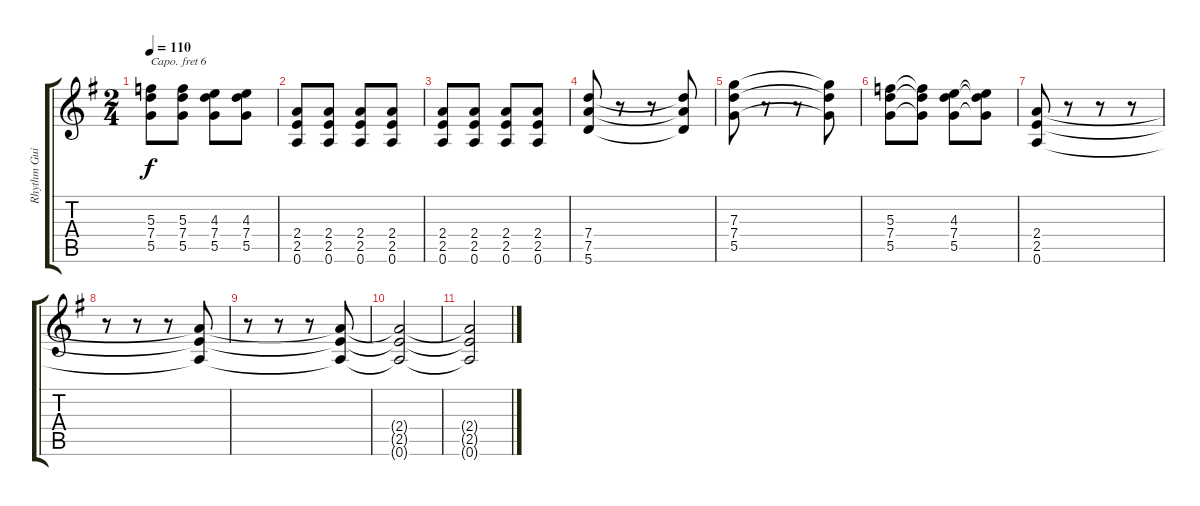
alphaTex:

\track ("Rhythm Guitar" "Rhythm Gui") {instrument electricguitarmuted}
\staff {score tabs}
\capo 6
\tuning (Eb4 Bb3 Gb3 Db3 Ab2 Eb2) {hide}
\ts (2 4)
\tempo 110
\clef g2
\ks g
(5.3 7.4 5.5).8{dy f} (5.3 7.4 5.5).8 (4.3 7.4 5.5).8 (4.3 7.4 5.5).8 |
(2.4 2.5 0.6).8 (2.4 2.5 0.6).8 (2.4 2.5 0.6).8 (2.4 2.5 0.6).8 |
(2.4 2.5 0.6).8 (2.4 2.5 0.6).8 (2.4 2.5 0.6).8 (2.4 2.5 0.6).8 |
(7.4 7.5 5.6).8 r.8 r.8 (7.4{t} 7.5{t} 5.6{t}).8 |
(7.3 7.4 5.5).8 r.8 r.8 (7.3{t} 7.4{t} 5.5{t}).8 |
(5.3 7.4 5.5).8 (5.3{t} 7.4{t} 5.5{t}).8 (4.3 7.4 5.5).8 (4.3{t} 7.4{t} 5.5{t}).8 |
(2.4 2.5 0.6).8 r.8 r.8 r.8 |
r.8 r.8 r.8 (2.4{t} 2.5{t} 0.6{t}).8 |
r.8 r.8 r.8 (2.4{t} 2.5{t} 0.6{t}).8 |
(2.4{t} 2.5{t} 0.6{t}).2 |
(2.4{t} 2.5{t} 0.6{t}).2
